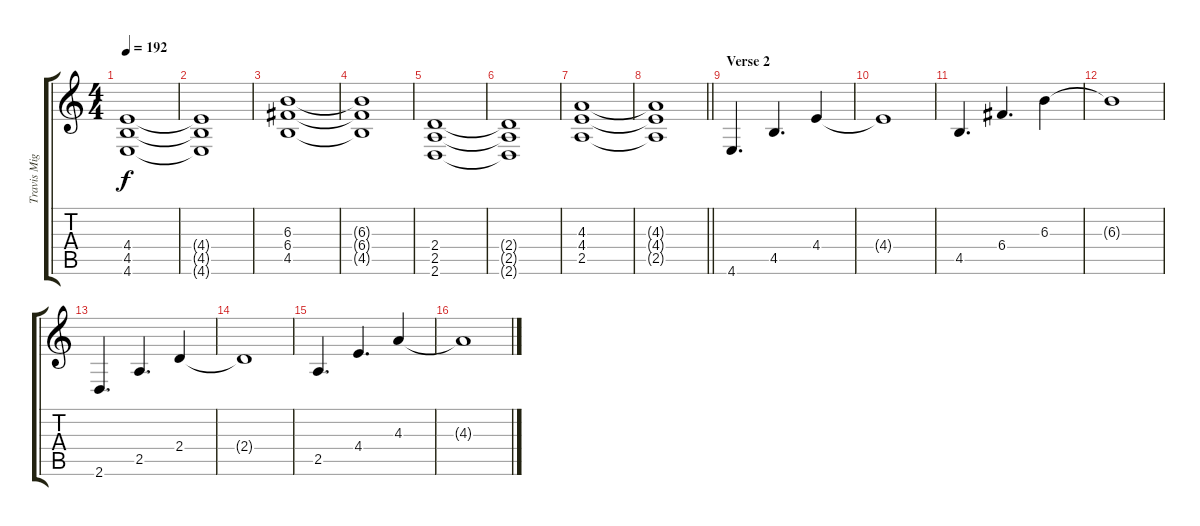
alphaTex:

\track ("Travis Miguel" "Travis Mig") {instrument distortionguitar}
\staff {score tabs}
\tuning (D4 A3 F3 C3 G2 C2) {hide}
\ts (4 4)
\tempo 192
\clef g2
\ks aminor
(4.4 4.5 4.6).1{dy f} |
(4.4{t} 4.5{t} 4.6{t}).1 |
(6.3 6.4 4.5).1 |
(6.3{t} 6.4{t} 4.5{t}).1 |
(2.4 2.5 2.6).1 |
(2.4{t} 2.5{t} 2.6{t}).1 |
(4.3 4.4 2.5).1 |
\barLineRight lightlight
(4.3{t} 4.4{t} 2.5{t}).1 |
\section ("" "Verse 2")
4.6.4{d volume 8} 4.5.4{d} 4.4.4 |
4.4{t}.1 |
4.5.4{d} 6.4.4{d} 6.3.4 |
6.3{t}.1 |
2.6.4{d} 2.5.4{d} 2.4.4 |
2.4{t}.1 |
2.5.4{d} 4.4.4{d} 4.3.4 |
4.3{t}.1
